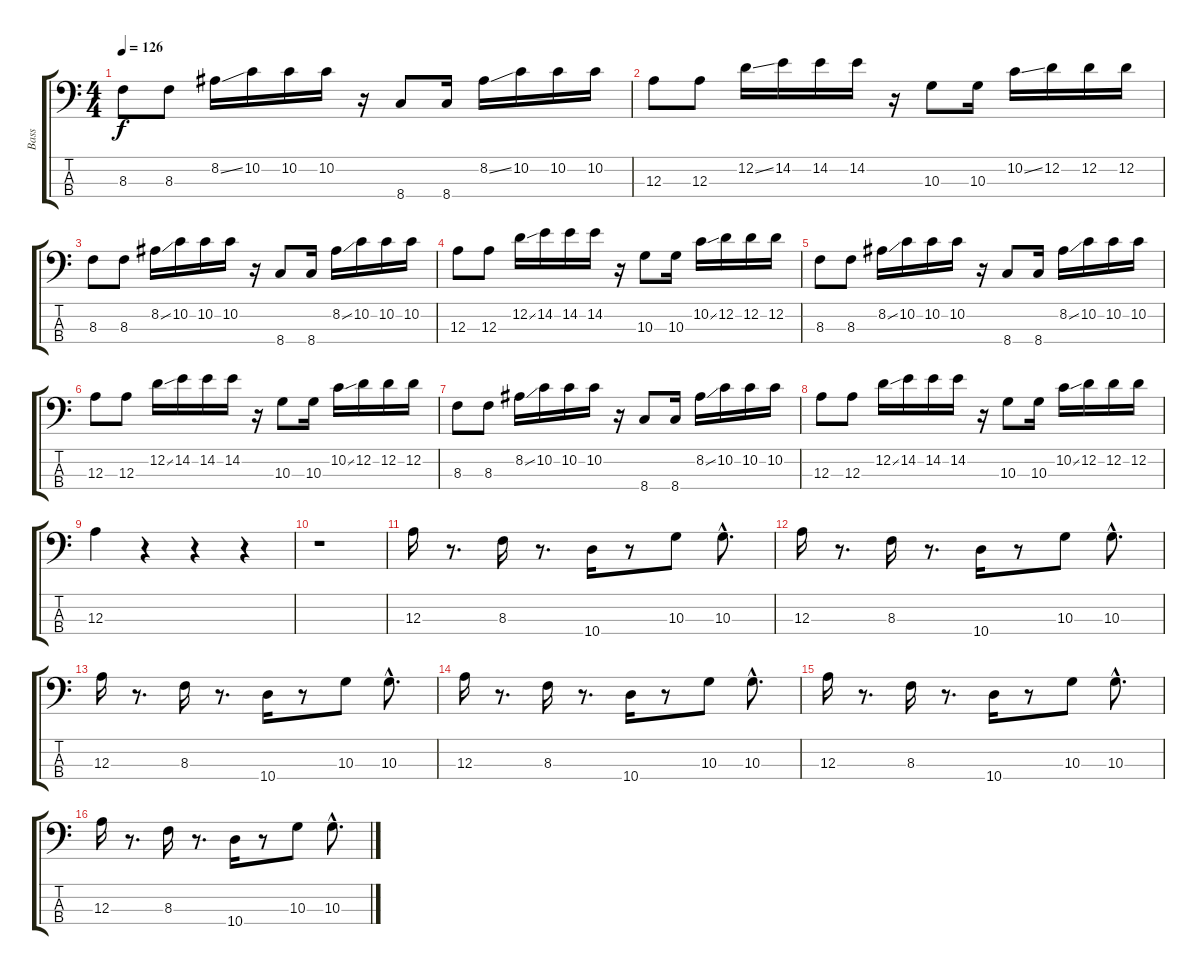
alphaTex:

\track ("Bass" "Bass") {instrument electricbassfinger}
\staff {score tabs}
\tuning (G2 D2 A1 E1) {hide}
\ts (4 4)
\tempo 126
\clef f4
\ks c
8.3.8{dy f} 8.3.8 8.2{ss}.16 10.2.16 10.2.16 10.2.16 r.16 8.4.8 8.4.16 8.2{ss}.16 10.2.16 10.2.16 10.2.16 |
12.3.8 12.3.8 12.2{ss}.16 14.2.16 14.2.16 14.2.16 r.16 10.3.8 10.3.16 10.2{ss}.16 12.2.16 12.2.16 12.2.16 |
8.3.8 8.3.8 8.2{ss}.16 10.2.16 10.2.16 10.2.16 r.16 8.4.8 8.4.16 8.2{ss}.16 10.2.16 10.2.16 10.2.16 |
12.3.8 12.3.8 12.2{ss}.16 14.2.16 14.2.16 14.2.16 r.16 10.3.8 10.3.16 10.2{ss}.16 12.2.16 12.2.16 12.2.16 |
8.3.8 8.3.8 8.2{ss}.16 10.2.16 10.2.16 10.2.16 r.16 8.4.8 8.4.16 8.2{ss}.16 10.2.16 10.2.16 10.2.16 |
12.3.8 12.3.8 12.2{ss}.16 14.2.16 14.2.16 14.2.16 r.16 10.3.8 10.3.16 10.2{ss}.16 12.2.16 12.2.16 12.2.16 |
8.3.8 8.3.8 8.2{ss}.16 10.2.16 10.2.16 10.2.16 r.16 8.4.8 8.4.16 8.2{ss}.16 10.2.16 10.2.16 10.2.16 |
12.3.8 12.3.8 12.2{ss}.16 14.2.16 14.2.16 14.2.16 r.16 10.3.8 10.3.16 10.2{ss}.16 12.2.16 12.2.16 12.2.16 |
12.3.4 r.4 r.4 r.4 |
r.1 |
12.3.16 r.8{d} 8.3.16 r.8{d} 10.4.16 r.8 10.3.8 10.3{hac}.8{d} |
12.3.16 r.8{d} 8.3.16 r.8{d} 10.4.16 r.8 10.3.8 10.3{hac}.8{d} |
12.3.16 r.8{d} 8.3.16 r.8{d} 10.4.16 r.8 10.3.8 10.3{hac}.8{d} |
12.3.16 r.8{d} 8.3.16 r.8{d} 10.4.16 r.8 10.3.8 10.3{hac}.8{d} |
12.3.16 r.8{d} 8.3.16 r.8{d} 10.4.16 r.8 10.3.8 10.3{hac}.8{d} |
12.3.16 r.8{d} 8.3.16 r.8{d} 10.4.16 r.8 10.3.8 10.3{hac}.8{d}
